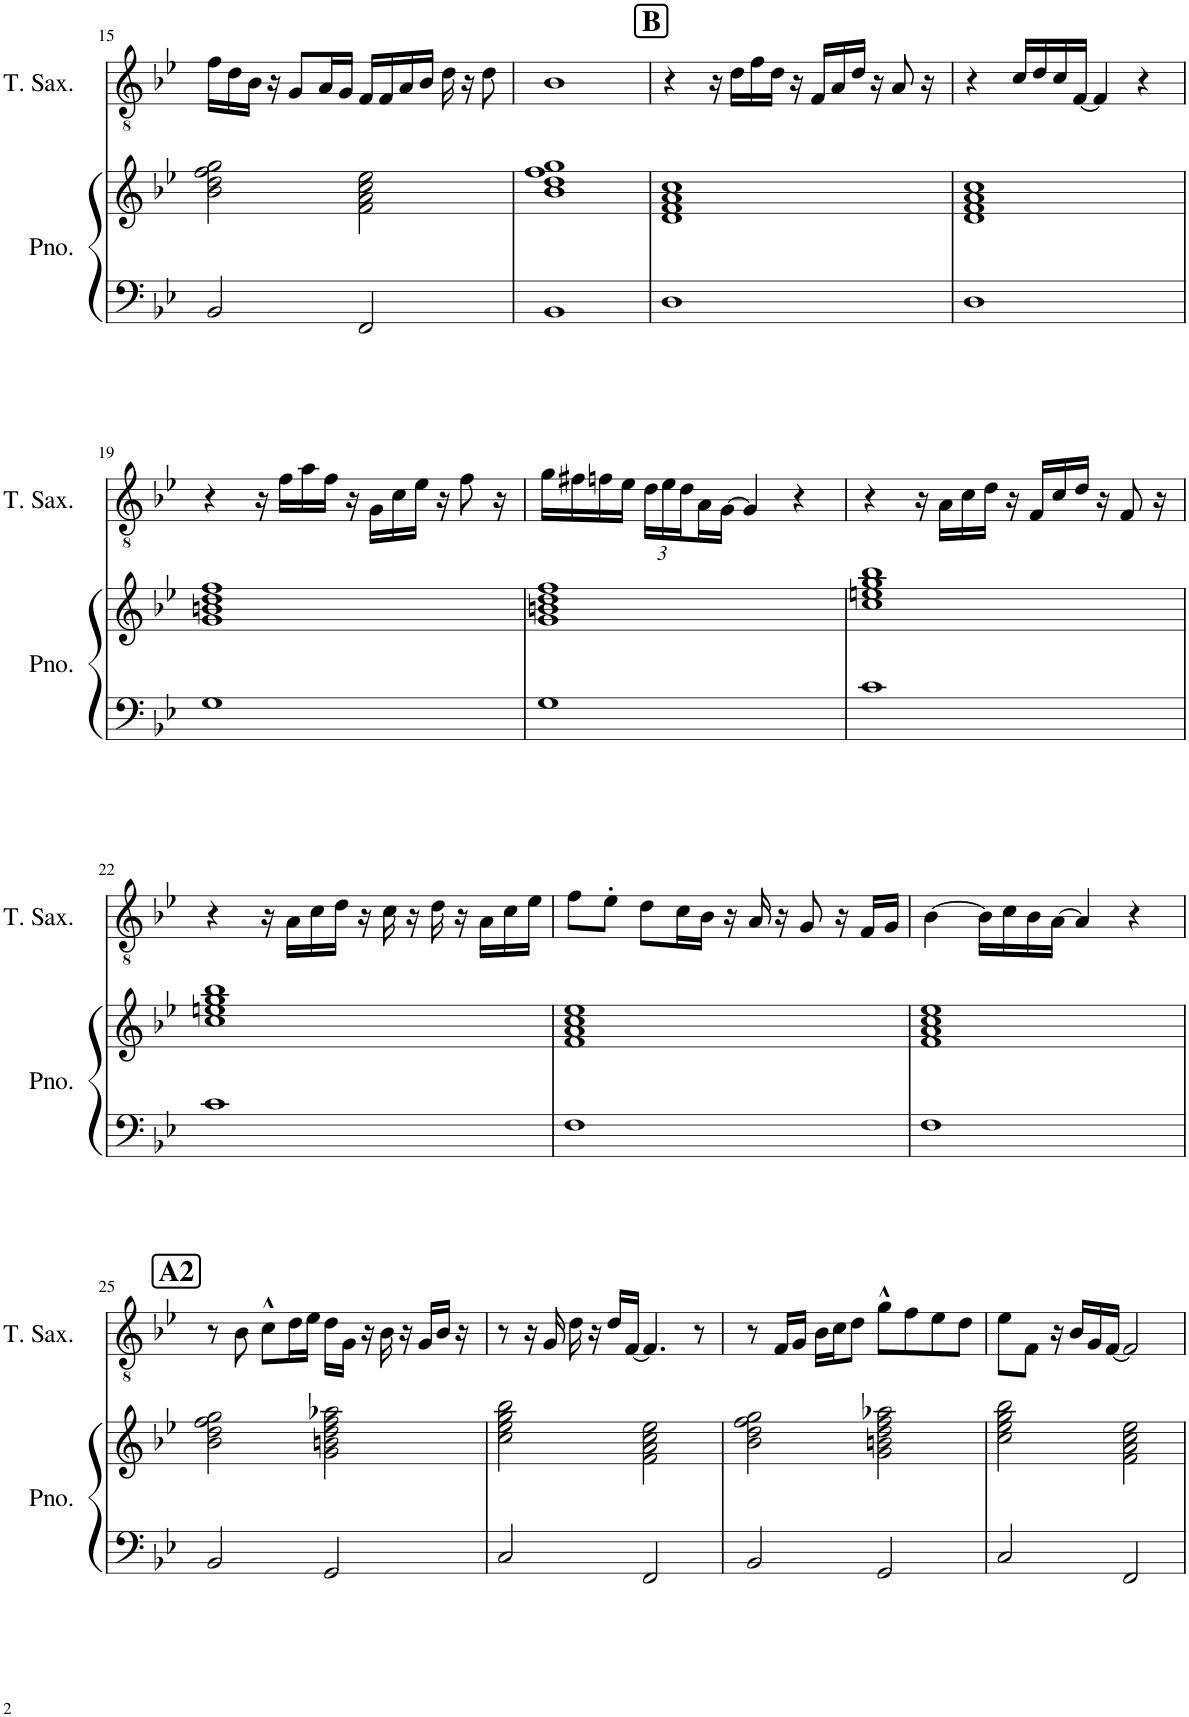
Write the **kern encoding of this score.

**kern	**kern	**kern	**kern
*part3	*part2	*part2	*part1
*staff4	*staff3	*staff2	*staff1
*I"Bass Guitar	*I"Piano	*	*I"Tenor Saxophone
*I'B. Guit.	*I'Pno.	*	*I'T. Sax.
!!LO:PB:g=z
*clefFv4	*clefF4	*clefG2	*clefGv2
*	*	*	*ITrd8c14
*k[b-e-]	*k[b-e-]	*k[b-e-]	*k[b-e-]
*M4/4	*M4/4	*M4/4	*M4/4
=15	=15	=15	=15
8BBB-	2BB-/	2b-\ 2dd\ 2ff\ 2gg\	16f\LL
.	.	.	16d\
16r	.	.	16B-\JJ
16BBB-	.	.	16r
8CC/L	.	.	8G/L
[16DD/L	.	.	16A/L
16DD/JJ]	.	.	16G/JJ
8FF	2FF/	2f\ 2a\ 2cc\ 2ee-\	16F/LL
.	.	.	16F/
16r	.	.	16A/
16FF	.	.	16B-/JJ
16r	.	.	16d\
16FF/LL	.	.	16r
16CC/	.	.	8d\
16FF/JJ	.	.	.
=16	=16	=16	=16
8BBB-	1BB-	1b- 1dd 1ff 1gg	1B-
16r	.	.	.
[16BBB-	.	.	.
8BBB-/L]	.	.	.
16FFF/L	.	.	.
16GGG/JJ	.	.	.
8BBB-	.	.	.
16r	.	.	.
[8BBB-	.	.	.
16BBB-/KL]	.	.	.
8CC/J	.	.	.
!!LO:REH:place=s1:a:B:cj:fs=14:t=B
=17	=17	=17	=17
1r	1D	1d 1f 1a 1cc	4r
.	.	.	16r
.	.	.	16d\LL
.	.	.	16f\
.	.	.	16d\JJ
.	.	.	16r
.	.	.	16F/LL
.	.	.	16A/
.	.	.	16d/JJ
.	.	.	16r
.	.	.	8A/
.	.	.	16r
=18	=18	=18	=18
1r	1D	1d 1f 1a 1cc	4r
.	.	.	16c/LL
.	.	.	16d/
.	.	.	16c/
.	.	.	[16F/JJ
.	.	.	4F/]
.	.	.	4r
!!LO:LB:g=z
=19	=19	=19	=19
1r	1G	1g 1bn 1dd 1ff	4r
.	.	.	16r
.	.	.	16f\LL
.	.	.	16a\
.	.	.	16f\JJ
.	.	.	16r
.	.	.	16G\LL
.	.	.	16c\
.	.	.	16e-\JJ
.	.	.	16r
.	.	.	8f\
.	.	.	16r
=20	=20	=20	=20
1r	1G	1g 1bn 1dd 1ff	16g\LL
.	.	.	16f#X\
.	.	.	16fn\
.	.	.	16e-\JJ
*	*	*	*Xbrackettup
.	.	.	24d\LL
.	.	.	24e-\
.	.	.	24d\
.	.	.	16A\
.	.	.	[16G\JJ
.	.	.	4G/]
.	.	.	4r
=21	=21	=21	=21
1r	1c	1cc 1een 1gg 1bb-	4r
.	.	.	16r
.	.	.	16A\LL
.	.	.	16c\
.	.	.	16d\JJ
.	.	.	16r
.	.	.	16F/LL
.	.	.	16c/
.	.	.	16d/JJ
.	.	.	16r
.	.	.	8F/
.	.	.	16r
!!LO:LB:g=z
=22	=22	=22	=22
1r	1c	1cc 1een 1gg 1bb-	4r
.	.	.	16r
.	.	.	16A\LL
.	.	.	16c\
.	.	.	16d\JJ
.	.	.	16r
.	.	.	16c\
.	.	.	16r
.	.	.	16d\
.	.	.	16r
.	.	.	16A\LL
.	.	.	16c\
.	.	.	16e-\JJ
=23	=23	=23	=23
1r	1F	1f 1a 1cc 1ee-	8f\L
.	.	.	8e-'\J
.	.	.	8d\L
.	.	.	16c\L
.	.	.	16B-\JJ
.	.	.	16r
.	.	.	16A/
.	.	.	16r
.	.	.	8G/
.	.	.	16r
.	.	.	16F/LL
.	.	.	16G/JJ
=24	=24	=24	=24
1r	1F	1f 1a 1cc 1ee-	[4B-\
.	.	.	16B-\LL]
.	.	.	16c\
.	.	.	16B-\
.	.	.	[16A\JJ
.	.	.	4A/]
.	.	.	4r
!!LO:LB:g=z
!!LO:REH:place=s1:a:B:cj:fs=14:t=A2
=25	=25	=25	=25
1r	2BB-/	2b-\ 2dd\ 2ff\ 2gg\	8r
.	.	.	8B-\
.	.	.	8c^^\L
.	.	.	16d\L
.	.	.	16e-\JJ
.	2GG/	2g\ 2bn\ 2dd\ 2ff\ 2aa-X\	16d\LL
.	.	.	16G\JJ
.	.	.	16r
.	.	.	16B-\
.	.	.	16r
.	.	.	16G/LL
.	.	.	16B-/JJ
.	.	.	16r
=26	=26	=26	=26
1r	2C/	2cc\ 2ee-\ 2gg\ 2bb-\	8r
.	.	.	16r
.	.	.	16G/
.	.	.	16d\
.	.	.	16r
.	.	.	16d/LL
.	.	.	[16F/JJ
.	2FF/	2f\ 2a\ 2cc\ 2ee-\	4.F/]
.	.	.	8r
=27	=27	=27	=27
1r	2BB-/	2b-\ 2dd\ 2ff\ 2gg\	8r
.	.	.	16F/LL
.	.	.	16G/JJ
.	.	.	16B-\LL
.	.	.	16c\J
.	.	.	8d\J
.	2GG/	2g\ 2bn\ 2dd\ 2ff\ 2aa-X\	8g^^\L
.	.	.	8f\
.	.	.	8e-\
.	.	.	8d\J
=28	=28	=28	=28
1r	2C/	2cc\ 2ee-\ 2gg\ 2bb-\	8e-\L
.	.	.	8F\J
.	.	.	16r
.	.	.	16B-/LL
.	.	.	16G/
.	.	.	[16F/JJ
.	2FF/	2f\ 2a\ 2cc\ 2ee-\	2F/]
=	=	=	=
*-	*-	*-	*-
